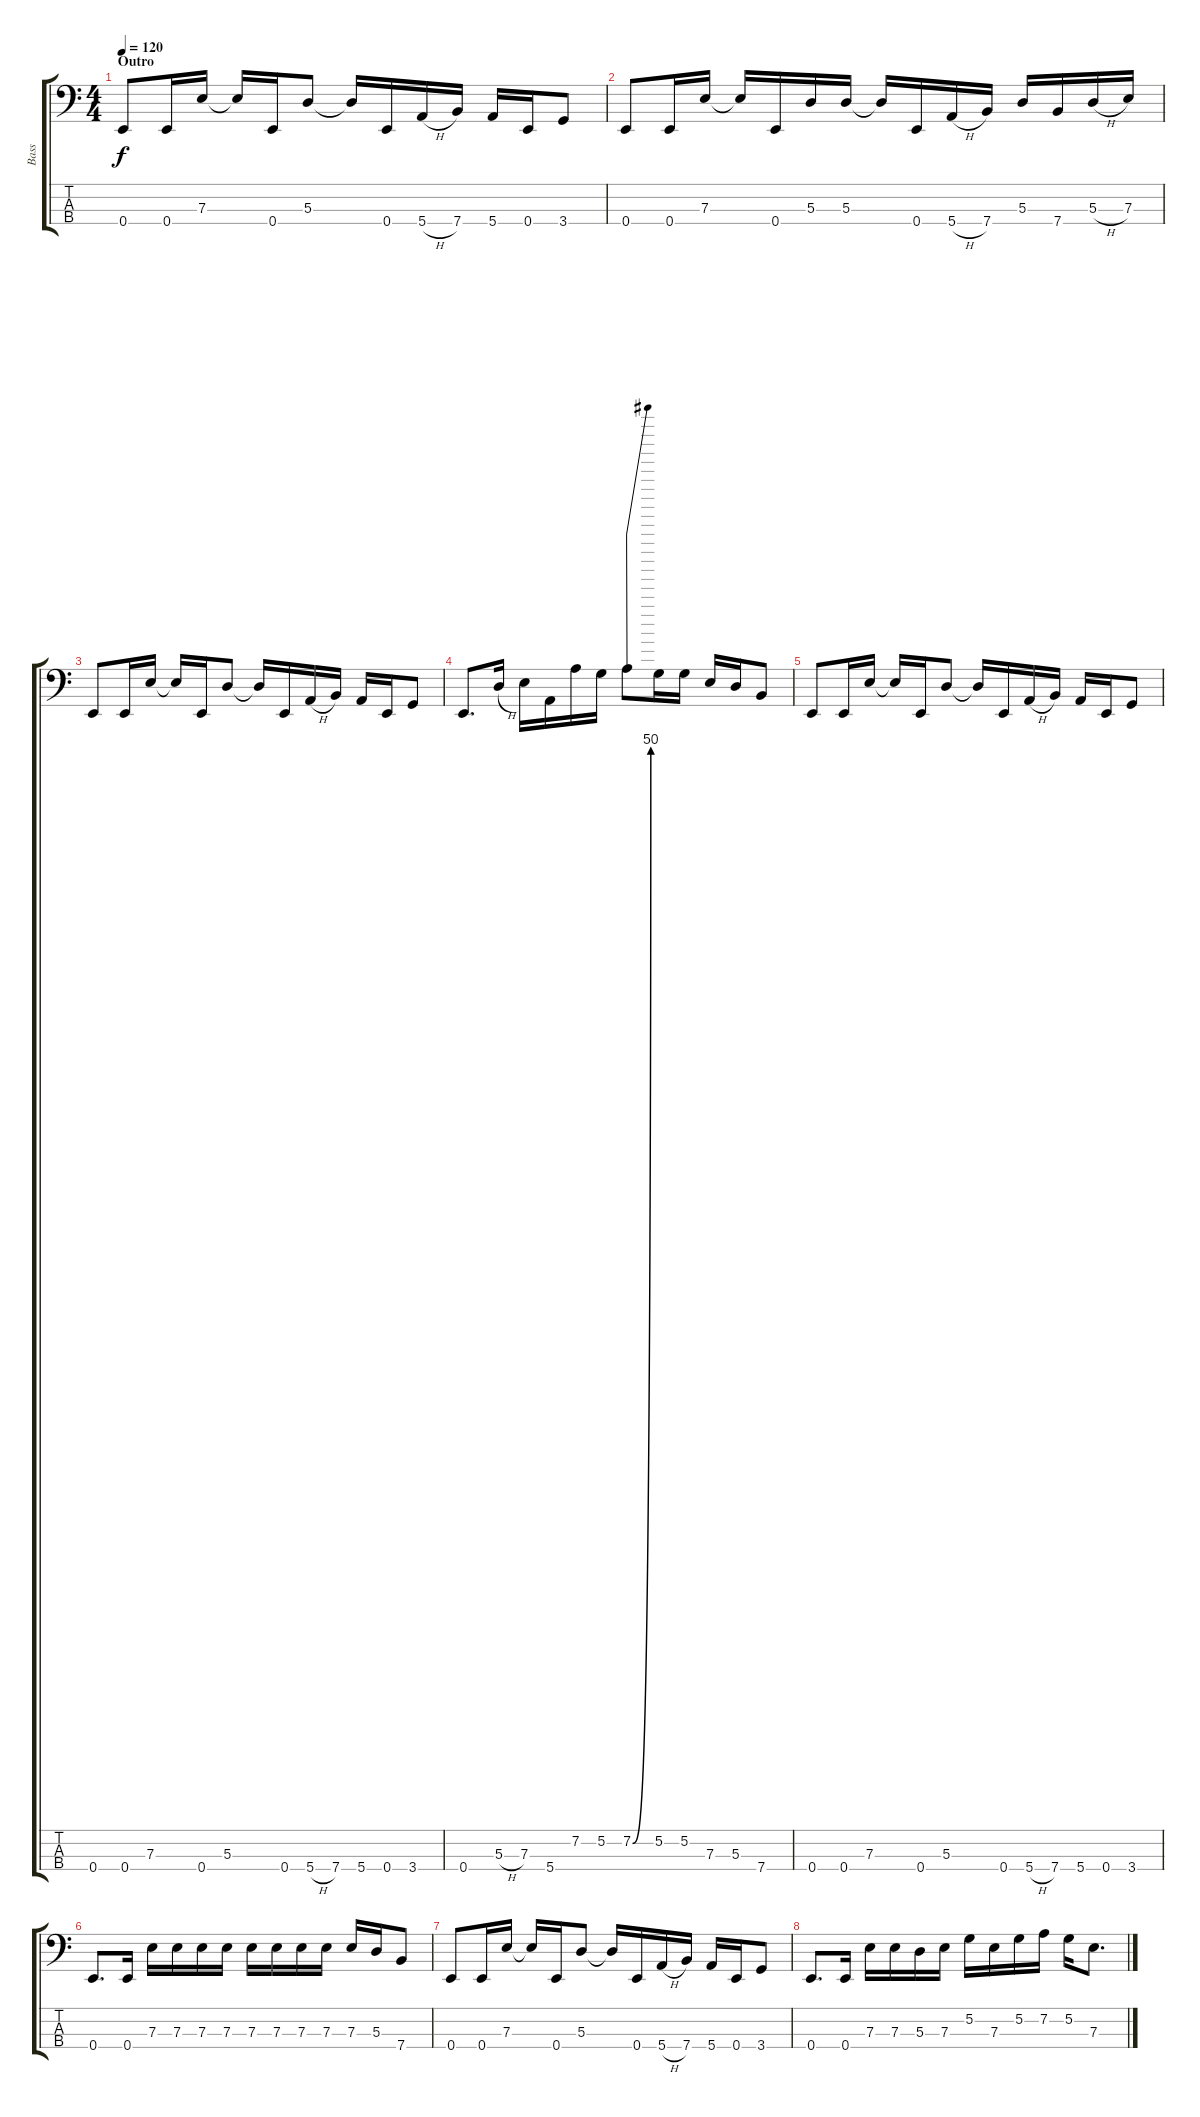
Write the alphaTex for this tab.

\track ("Bass" "Bass") {instrument electricbassfinger}
\staff {score tabs}
\tuning (G2 D2 A1 E1) {hide}
\ts (4 4)
\section ("" "Outro")
\tempo 120
\clef f4
\ks c
0.4.8{dy f} 0.4.16 7.3.16 7.3{t}.16 0.4.16 5.3.8 5.3{t}.16 0.4.16 5.4{h}.16 7.4.16 5.4.16 0.4.16 3.4.8 |
0.4.8 0.4.16 7.3.16 7.3{t}.16 0.4.16 5.3.16 5.3.16 5.3{t}.16 0.4.16 5.4{h}.16 7.4.16 5.3.16 7.4.16 5.3{h}.16 7.3.16 |
0.4.8 0.4.16 7.3.16 7.3{t}.16 0.4.16 5.3.8 5.3{t}.16 0.4.16 5.4{h}.16 7.4.16 5.4.16 0.4.16 3.4.8 |
0.4.8{d} 5.3{h}.16 7.3.16 5.4.16 7.2.16 5.2.16 7.2{be (bend 0 0 300 200)}.8 5.2.16 5.2.16 7.3.16 5.3.16 7.4.8 |
0.4.8 0.4.16 7.3.16 7.3{t}.16 0.4.16 5.3.8 5.3{t}.16 0.4.16 5.4{h}.16 7.4.16 5.4.16 0.4.16 3.4.8 |
0.4.8{d} 0.4.16 7.3.16 7.3.16 7.3.16 7.3.16 7.3.16 7.3.16 7.3.16 7.3.16 7.3.16 5.3.16 7.4.8 |
0.4.8 0.4.16 7.3.16 7.3{t}.16 0.4.16 5.3.8 5.3{t}.16 0.4.16 5.4{h}.16 7.4.16 5.4.16 0.4.16 3.4.8 |
0.4.8{d} 0.4.16 7.3.16 7.3.16 5.3.16 7.3.16 5.2.16 7.3.16 5.2.16 7.2.16 5.2.16 7.3.8{d}
